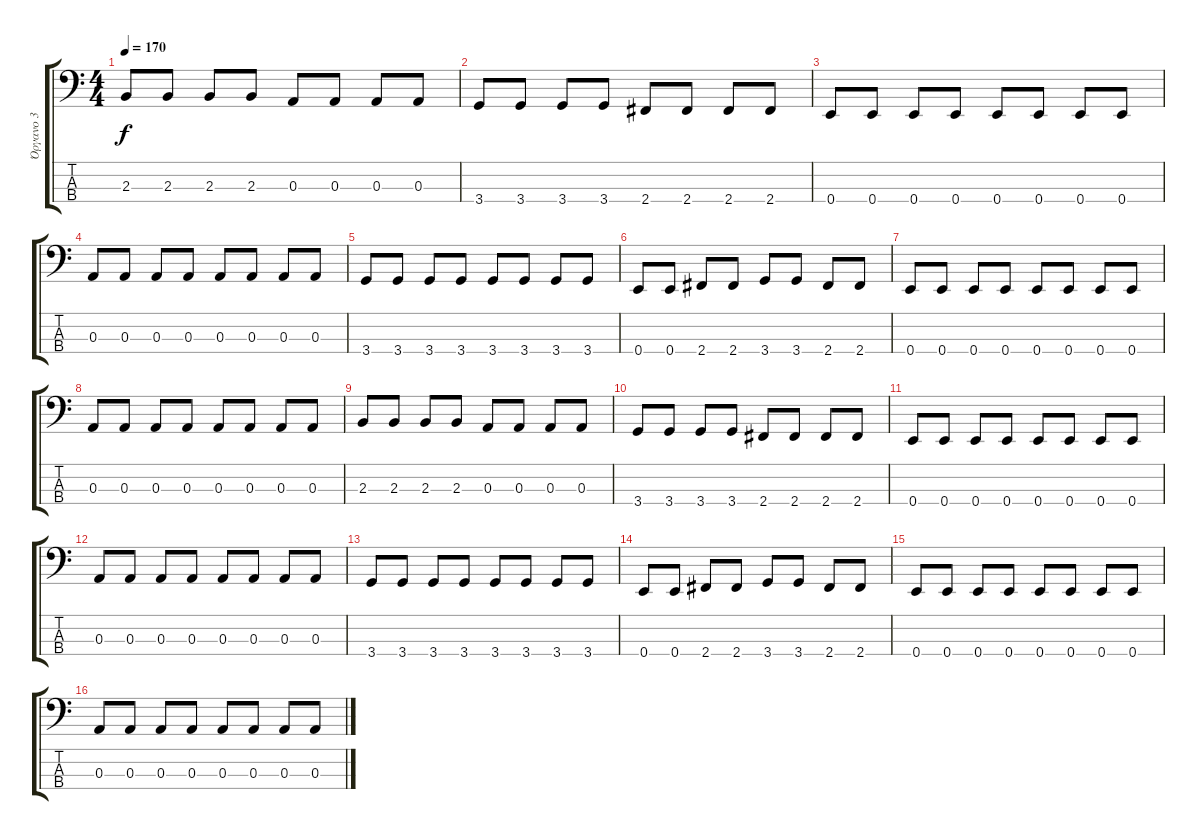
\track ("Όργανο 3" "Όργανο 3") {instrument electricbassfinger}
\staff {score tabs}
\tuning (G2 D2 A1 E1) {hide}
\ts (4 4)
\tempo 170
\clef f4
\ks c
2.3.8{dy f} 2.3.8 2.3.8 2.3.8 0.3.8 0.3.8 0.3.8 0.3.8 |
3.4.8 3.4.8 3.4.8 3.4.8 2.4.8 2.4.8 2.4.8 2.4.8 |
0.4.8 0.4.8 0.4.8 0.4.8 0.4.8 0.4.8 0.4.8 0.4.8 |
0.3.8 0.3.8 0.3.8 0.3.8 0.3.8 0.3.8 0.3.8 0.3.8 |
3.4.8 3.4.8 3.4.8 3.4.8 3.4.8 3.4.8 3.4.8 3.4.8 |
0.4.8 0.4.8 2.4.8 2.4.8 3.4.8 3.4.8 2.4.8 2.4.8 |
0.4.8 0.4.8 0.4.8 0.4.8 0.4.8 0.4.8 0.4.8 0.4.8 |
0.3.8 0.3.8 0.3.8 0.3.8 0.3.8 0.3.8 0.3.8 0.3.8 |
2.3.8 2.3.8 2.3.8 2.3.8 0.3.8 0.3.8 0.3.8 0.3.8 |
3.4.8 3.4.8 3.4.8 3.4.8 2.4.8 2.4.8 2.4.8 2.4.8 |
0.4.8 0.4.8 0.4.8 0.4.8 0.4.8 0.4.8 0.4.8 0.4.8 |
0.3.8 0.3.8 0.3.8 0.3.8 0.3.8 0.3.8 0.3.8 0.3.8 |
3.4.8 3.4.8 3.4.8 3.4.8 3.4.8 3.4.8 3.4.8 3.4.8 |
0.4.8 0.4.8 2.4.8 2.4.8 3.4.8 3.4.8 2.4.8 2.4.8 |
0.4.8 0.4.8 0.4.8 0.4.8 0.4.8 0.4.8 0.4.8 0.4.8 |
0.3.8 0.3.8 0.3.8 0.3.8 0.3.8 0.3.8 0.3.8 0.3.8
